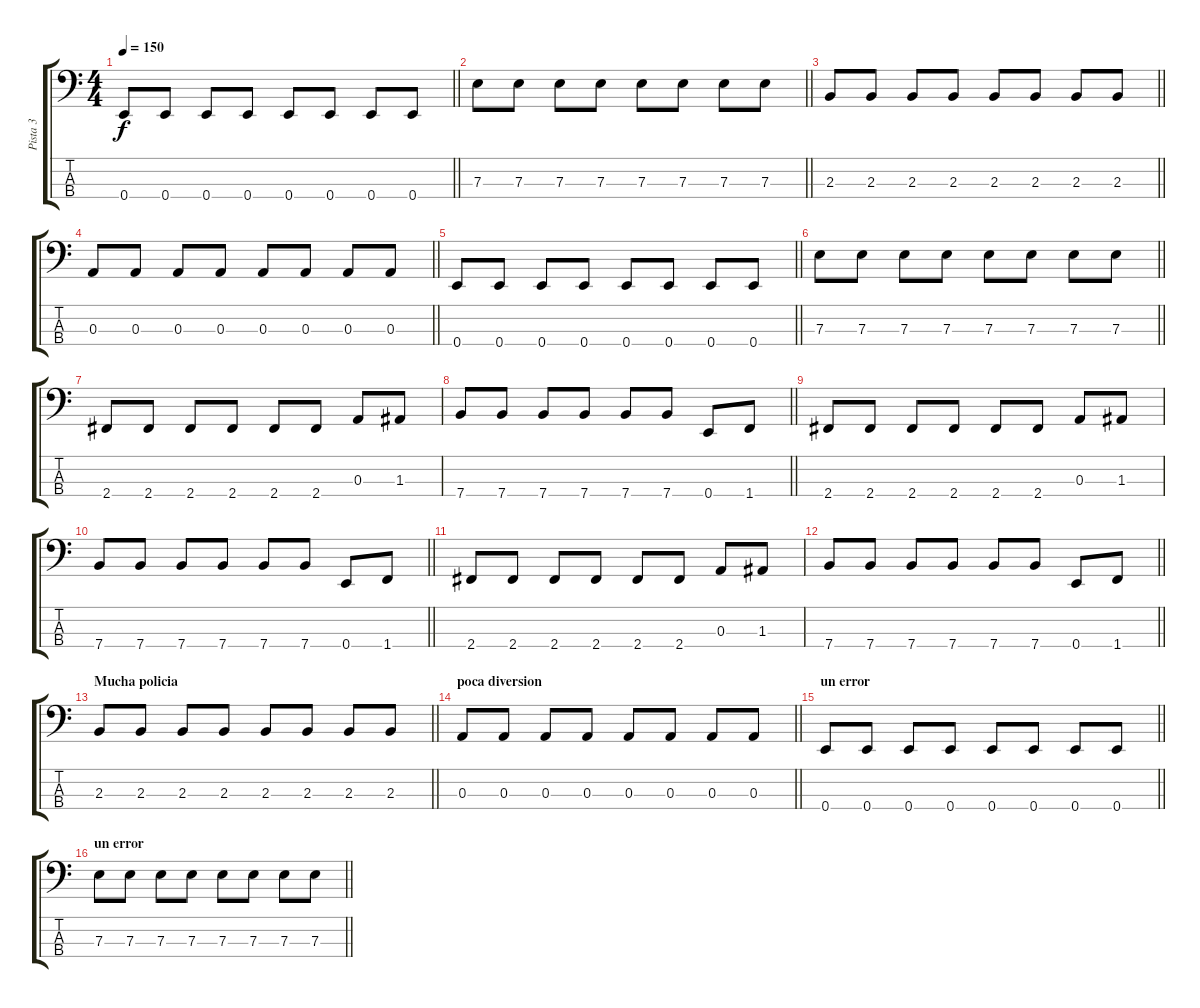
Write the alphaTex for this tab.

\track ("Pista 3" "Pista 3") {instrument electricbassfinger}
\staff {score tabs}
\tuning (G2 D2 A1 E1) {hide}
\ts (4 4)
\tempo 150
\clef f4
\barLineRight lightlight
\ks c
0.4.8{dy f} 0.4.8 0.4.8 0.4.8 0.4.8 0.4.8 0.4.8 0.4.8 |
\barLineRight lightlight
7.3.8 7.3.8 7.3.8 7.3.8 7.3.8 7.3.8 7.3.8 7.3.8 |
\barLineRight lightlight
2.3.8 2.3.8 2.3.8 2.3.8 2.3.8 2.3.8 2.3.8 2.3.8 |
\barLineRight lightlight
0.3.8 0.3.8 0.3.8 0.3.8 0.3.8 0.3.8 0.3.8 0.3.8 |
\barLineRight lightlight
0.4.8 0.4.8 0.4.8 0.4.8 0.4.8 0.4.8 0.4.8 0.4.8 |
\barLineRight lightlight
7.3.8 7.3.8 7.3.8 7.3.8 7.3.8 7.3.8 7.3.8 7.3.8 |
2.4.8 2.4.8 2.4.8 2.4.8 2.4.8 2.4.8 0.3.8 1.3.8 |
\barLineRight lightlight
7.4.8 7.4.8 7.4.8 7.4.8 7.4.8 7.4.8 0.4.8 1.4.8 |
2.4.8 2.4.8 2.4.8 2.4.8 2.4.8 2.4.8 0.3.8 1.3.8 |
\barLineRight lightlight
7.4.8 7.4.8 7.4.8 7.4.8 7.4.8 7.4.8 0.4.8 1.4.8 |
2.4.8 2.4.8 2.4.8 2.4.8 2.4.8 2.4.8 0.3.8 1.3.8 |
\barLineRight lightlight
7.4.8 7.4.8 7.4.8 7.4.8 7.4.8 7.4.8 0.4.8 1.4.8 |
\section ("" "Mucha policia")
\barLineRight lightlight
2.3.8 2.3.8 2.3.8 2.3.8 2.3.8 2.3.8 2.3.8 2.3.8 |
\section ("" "poca diversion")
\barLineRight lightlight
0.3.8 0.3.8 0.3.8 0.3.8 0.3.8 0.3.8 0.3.8 0.3.8 |
\section ("" "un error")
\barLineRight lightlight
0.4.8 0.4.8 0.4.8 0.4.8 0.4.8 0.4.8 0.4.8 0.4.8 |
\section ("" "un error")
\barLineRight lightlight
7.3.8 7.3.8 7.3.8 7.3.8 7.3.8 7.3.8 7.3.8 7.3.8
